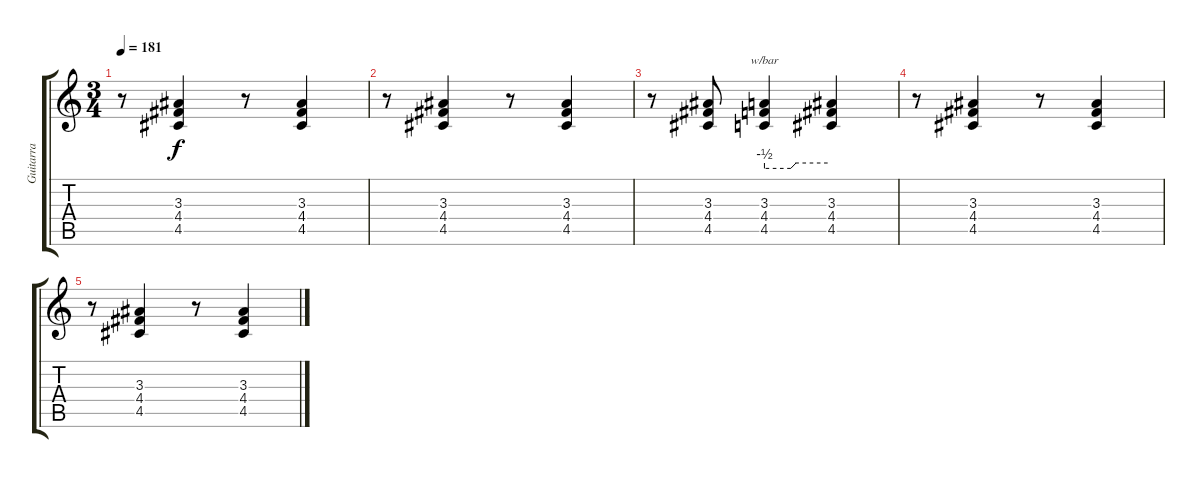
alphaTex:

\track ("Guitarra" "Guitarra") {instrument overdrivenguitar}
\staff {score tabs}
\tuning (E4 B3 G3 D3 A2 E2) {hide}
\ts (3 4)
\tempo 181
\clef g2
\ks c
r.8{dy f} (3.3 4.4 4.5).4 r.8 (3.3 4.4 4.5).4 |
r.8 (3.3 4.4 4.5).4 r.8 (3.3 4.4 4.5).4 |
r.8 (3.3 4.4 4.5).8 (3.3 4.4 4.5).4{tbe (custom default 0 -2 25 -2 30 0 60 0)} (3.3 4.4 4.5).4 |
r.8 (3.3 4.4 4.5).4 r.8 (3.3 4.4 4.5).4 |
r.8 (3.3 4.4 4.5).4 r.8 (3.3 4.4 4.5).4
